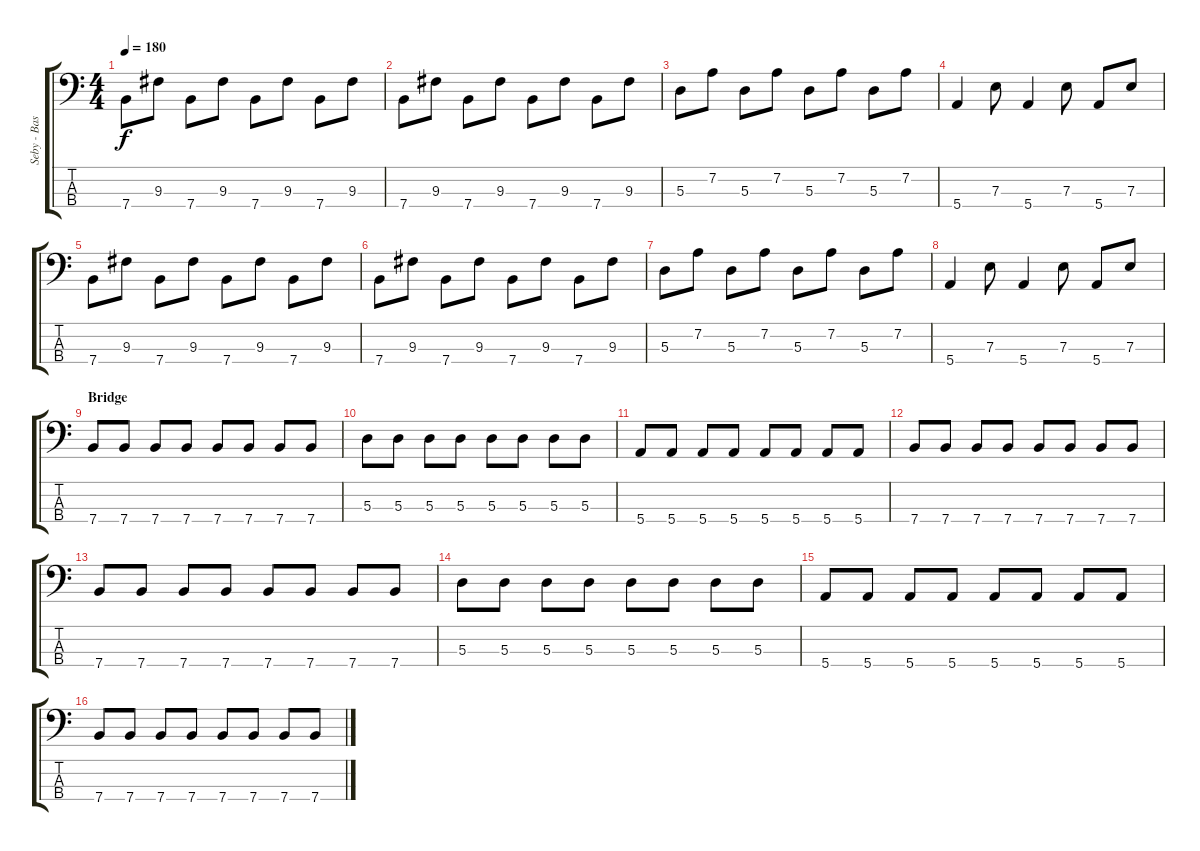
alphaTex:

\track ("Seby - Bass" "Seby - Bas") {instrument electricbasspick}
\staff {score tabs}
\tuning (G2 D2 A1 E1) {hide}
\ts (4 4)
\tempo 180
\clef f4
\ks c
7.4.8{dy f} 9.3.8 7.4.8 9.3.8 7.4.8 9.3.8 7.4.8 9.3.8 |
7.4.8 9.3.8 7.4.8 9.3.8 7.4.8 9.3.8 7.4.8 9.3.8 |
5.3.8 7.2.8 5.3.8 7.2.8 5.3.8 7.2.8 5.3.8 7.2.8 |
5.4.4 7.3.8 5.4.4 7.3.8 5.4.8 7.3.8 |
7.4.8 9.3.8 7.4.8 9.3.8 7.4.8 9.3.8 7.4.8 9.3.8 |
7.4.8 9.3.8 7.4.8 9.3.8 7.4.8 9.3.8 7.4.8 9.3.8 |
5.3.8 7.2.8 5.3.8 7.2.8 5.3.8 7.2.8 5.3.8 7.2.8 |
5.4.4 7.3.8 5.4.4 7.3.8 5.4.8 7.3.8 |
\section ("" "Bridge")
7.4.8 7.4.8 7.4.8 7.4.8 7.4.8 7.4.8 7.4.8 7.4.8 |
5.3.8 5.3.8 5.3.8 5.3.8 5.3.8 5.3.8 5.3.8 5.3.8 |
5.4.8 5.4.8 5.4.8 5.4.8 5.4.8 5.4.8 5.4.8 5.4.8 |
7.4.8 7.4.8 7.4.8 7.4.8 7.4.8 7.4.8 7.4.8 7.4.8 |
7.4.8 7.4.8 7.4.8 7.4.8 7.4.8 7.4.8 7.4.8 7.4.8 |
5.3.8 5.3.8 5.3.8 5.3.8 5.3.8 5.3.8 5.3.8 5.3.8 |
5.4.8 5.4.8 5.4.8 5.4.8 5.4.8 5.4.8 5.4.8 5.4.8 |
7.4.8 7.4.8 7.4.8 7.4.8 7.4.8 7.4.8 7.4.8 7.4.8
